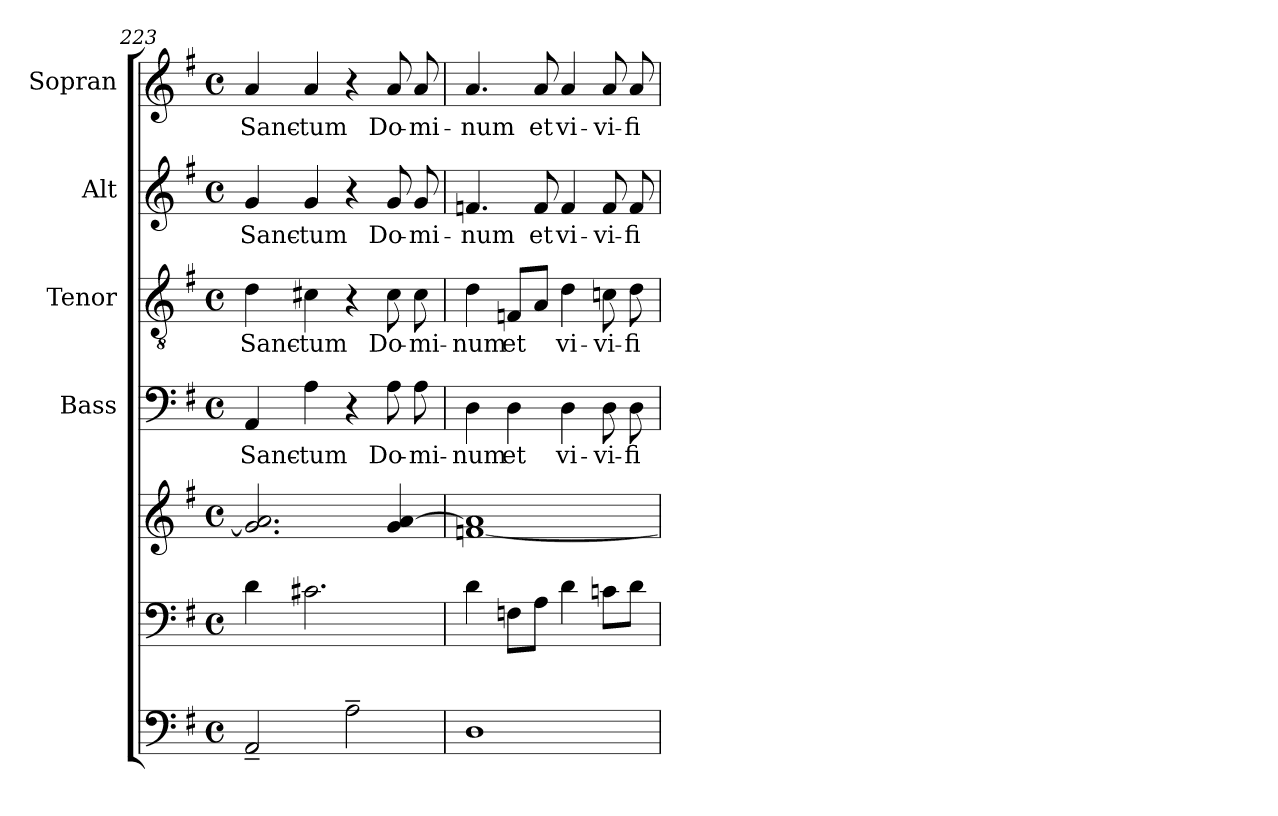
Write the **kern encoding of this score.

**kern	**kern	**kern	**kern	**text	**kern	**text	**kern	**text	**kern	**text
*part6	*part5	*part5	*part4	*part4	*part3	*part3	*part2	*part2	*part1	*part1
*staff7	*staff6	*staff5	*staff4	*staff4	*staff3	*staff3	*staff2	*staff2	*staff1	*staff1
*	*	*	*I"Bass	*	*I"Tenor	*	*I"Alt	*	*I"Sopran	*
*	*	*	*I'B.	*	*I'T.	*	*I'A.	*	*I'S.	*
!!LO:PB:g=z
*clefF4	*clefF4	*clefG2	*clefF4	*	*clefGv2	*	*clefG2	*	*clefG2	*
*ITrd7c12	*	*	*	*	*	*	*	*	*	*
*k[f#]	*k[f#]	*k[f#]	*k[f#]	*	*k[f#]	*	*k[f#]	*	*k[f#]	*
*G:	*G:	*G:	*G:	*	*G:	*	*G:	*	*G:	*
*M4/4	*M4/4	*M4/4	*M4/4	*	*M4/4	*	*M4/4	*	*M4/4	*
*met(c)	*met(c)	*met(c)	*met(c)	*	*met(c)	*	*met(c)	*	*met(c)	*
=223	=223	=223	=223	=223	=223	=223	=223	=223	=223	=223
!	!	!	!	!LO:LY:b	!	!LO:LY:b	!	!LO:LY:b	!	!LO:LY:b
2AAA~</	4d\	2.g/] 2.a/	4AA/	Sanc-	4d\	Sanc-	4g/	Sanc-	4a/	Sanc-
!	!	!	!	!LO:LY:b	!	!LO:LY:b	!	!LO:LY:b	!	!LO:LY:b
.	2.c#X\	.	4A\	-tum	4c#X\	-tum	4g/	-tum	4a/	-tum
2AA~>\	.	.	4r	.	4r	.	4r	.	4r	.
!	!	!	!	!LO:LY:b	!	!LO:LY:b	!	!LO:LY:b	!	!LO:LY:b
.	.	4g/ [>4a/	8A\	Do-	8c#\	Do-	8g/	Do-	8a/	Do-
!	!	!	!	!LO:LY:b	!	!LO:LY:b	!	!LO:LY:b	!	!LO:LY:b
.	.	.	8A\	-mi-	8c#\	-mi-	8g/	-mi-	8a/	-mi-
=224	=224	=224	=224	=224	=224	=224	=224	=224	=224	=224
!	!	!	!	!LO:LY:b	!	!LO:LY:b	!	!LO:LY:b	!	!LO:LY:b
1DD	4d\	[1fn 1a]	4D\	-num	4d\	-num	4.fn/	-num	4.a/	-num
!	!	!	!	!LO:LY:b	!	!LO:LY:b	!	!	!	!
.	8Fn\L	.	4D\	et	8Fn/L	et	.	.	.	.
!	!	!	!	!	!	!	!	!LO:LY:b	!	!LO:LY:b
.	8A\J	.	.	.	8A/J	.	8f/	et	8a/	et
!	!	!	!	!LO:LY:b	!	!LO:LY:b	!	!LO:LY:b	!	!LO:LY:b
.	4d\	.	4D\	vi-	4d\	vi-	4f/	vi-	4a/	vi-
!	!	!	!	!LO:LY:b	!	!LO:LY:b	!	!LO:LY:b	!	!LO:LY:b
.	8cn\L	.	8D\	-vi-	8cn\	-vi-	8f/	-vi-	8a/	-vi-
!	!	!	!	!LO:LY:b	!	!LO:LY:b	!	!LO:LY:b	!	!LO:LY:b
.	8d\J	.	8D\	-fi-	8d\	-fi-	8f/	-fi-	8a/	-fi-
=	=	=	=	=	=	=	=	=	=	=
*-	*-	*-	*-	*-	*-	*-	*-	*-	*-	*-
